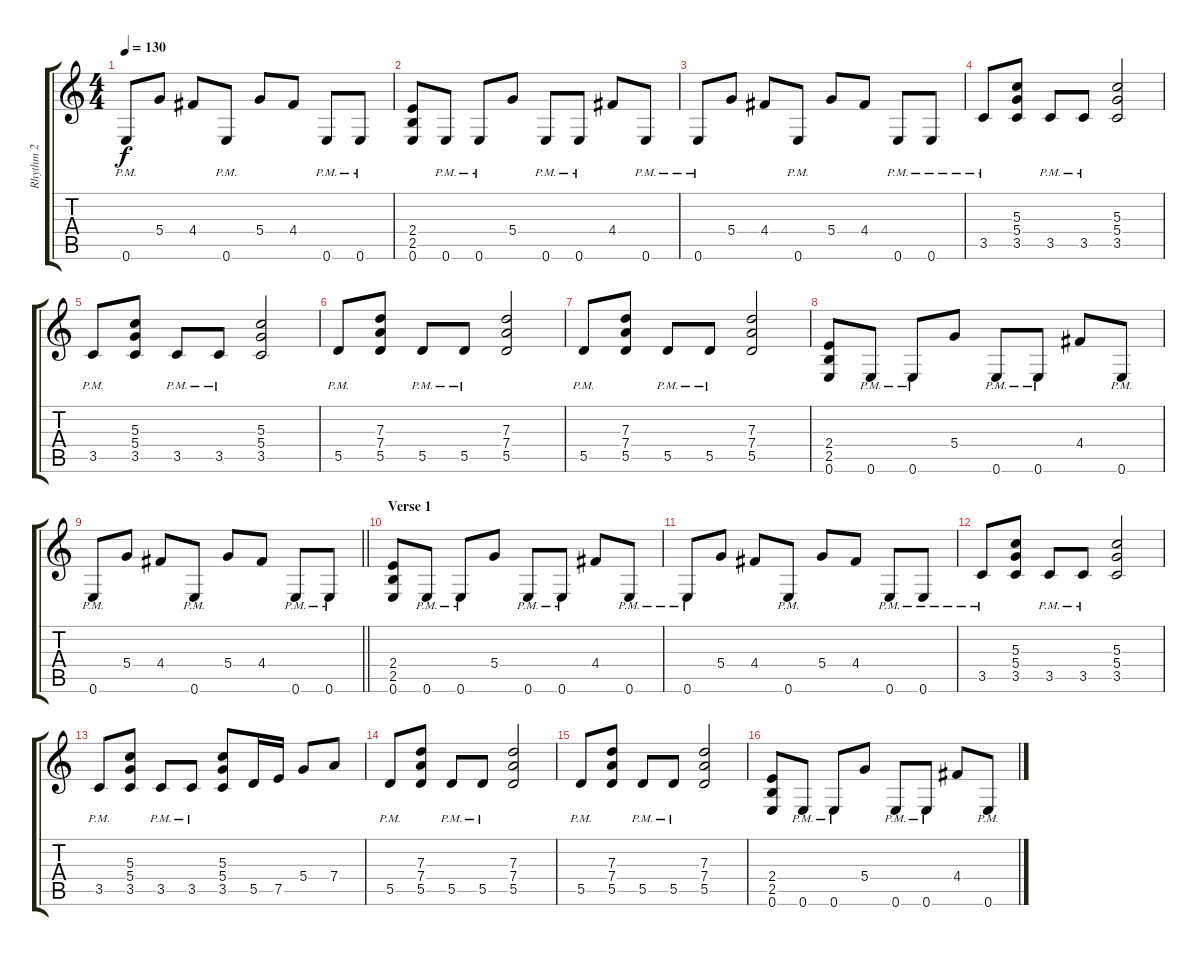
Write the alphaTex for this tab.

\track ("Rhythm 2" "Rhythm 2") {instrument overdrivenguitar}
\staff {score tabs}
\tuning (E4 B3 G3 D3 A2 E2) {hide}
\ts (4 4)
\tempo 130
\clef g2
\ks c
0.6{pm}.8{dy f} 5.4.8 4.4.8 0.6{pm}.8 5.4.8 4.4.8 0.6{pm}.8 0.6{pm}.8 |
(2.4 2.5 0.6).8 0.6{pm}.8 0.6{pm}.8 5.4.8 0.6{pm}.8 0.6{pm}.8 4.4.8 0.6{pm}.8 |
0.6{pm}.8 5.4.8 4.4.8 0.6{pm}.8 5.4.8 4.4.8 0.6{pm}.8 0.6{pm}.8 |
3.5{pm}.8 (5.3 5.4 3.5).8 3.5{pm}.8 3.5{pm}.8 (5.3 5.4 3.5).2 |
3.5{pm}.8 (5.3 5.4 3.5).8 3.5{pm}.8 3.5{pm}.8 (5.3 5.4 3.5).2 |
5.5{pm}.8 (7.3 7.4 5.5).8 5.5{pm}.8 5.5{pm}.8 (7.3 7.4 5.5).2 |
5.5{pm}.8 (7.3 7.4 5.5).8 5.5{pm}.8 5.5{pm}.8 (7.3 7.4 5.5).2 |
(2.4 2.5 0.6).8 0.6{pm}.8 0.6{pm}.8 5.4.8 0.6{pm}.8 0.6{pm}.8 4.4.8 0.6{pm}.8 |
\barLineRight lightlight
0.6{pm}.8 5.4.8 4.4.8 0.6{pm}.8 5.4.8 4.4.8 0.6{pm}.8 0.6{pm}.8 |
\section ("" "Verse 1")
(2.4 2.5 0.6).8 0.6{pm}.8 0.6{pm}.8 5.4.8 0.6{pm}.8 0.6{pm}.8 4.4.8 0.6{pm}.8 |
0.6{pm}.8 5.4.8 4.4.8 0.6{pm}.8 5.4.8 4.4.8 0.6{pm}.8 0.6{pm}.8 |
3.5{pm}.8 (5.3 5.4 3.5).8 3.5{pm}.8 3.5{pm}.8 (5.3 5.4 3.5).2 |
3.5{pm}.8 (5.3 5.4 3.5).8 3.5{pm}.8 3.5{pm}.8 (5.3 5.4 3.5).8 5.5.16 7.5.16 5.4.8 7.4.8 |
5.5{pm}.8 (7.3 7.4 5.5).8 5.5{pm}.8 5.5{pm}.8 (7.3 7.4 5.5).2 |
5.5{pm}.8 (7.3 7.4 5.5).8 5.5{pm}.8 5.5{pm}.8 (7.3 7.4 5.5).2 |
(2.4 2.5 0.6).8 0.6{pm}.8 0.6{pm}.8 5.4.8 0.6{pm}.8 0.6{pm}.8 4.4.8 0.6{pm}.8
